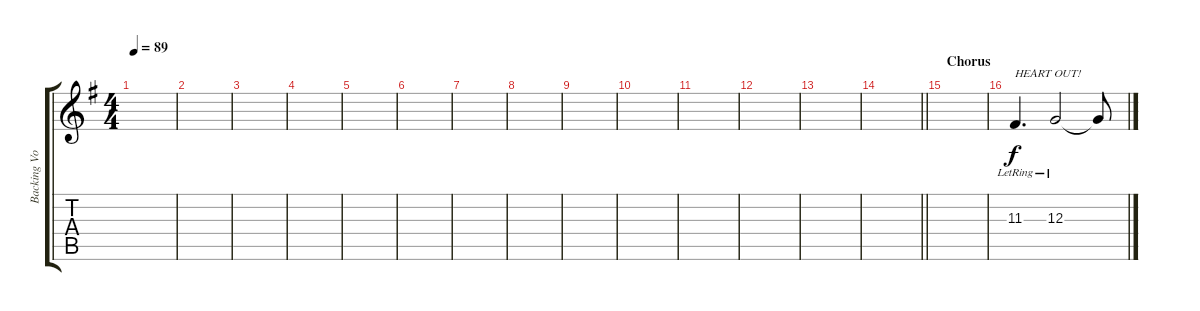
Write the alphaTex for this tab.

\track ("Backing Vocals" "Backing Vo") {instrument altosax}
\staff {score tabs}
\tuning (E4 B3 G3 D3 A2 E2) {hide}
\ts (4 4)
\tempo 89
\clef g2
\ks g
|
|
|
|
|
|
|
|
|
|
|
|
|
\barLineRight lightlight
|
\section ("" "Chorus")
|
11.3{lr}.4{d txt "HEART OUT!"} 12.3{lr}.2 12.3{t}.8
